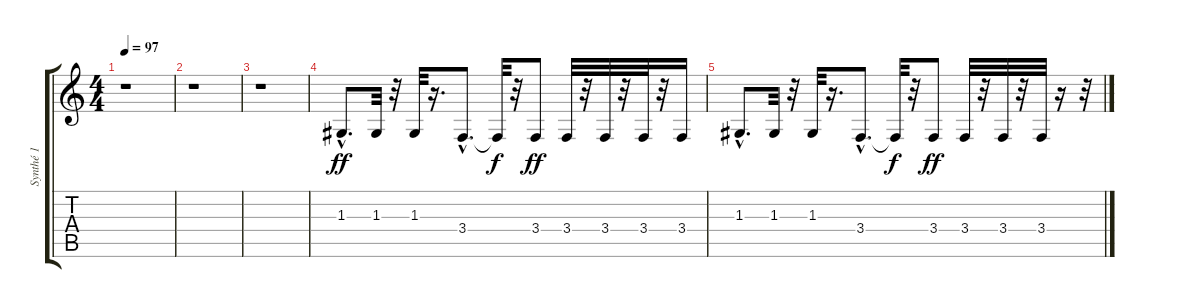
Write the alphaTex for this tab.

\track ("Synthé 1" "Synthé 1") {instrument lead7fifths}
\staff {score tabs}
\tuning (E4 B3 G3 D3 A2 E2) {hide}
\ts (4 4)
\tempo 97
\clef g2
\ks c
r.1{dy ff} |
r.1 |
r.1 |
1.3{hac}.8{d} 1.3.32 r.32 1.3.32 r.16{d} 3.4{hac}.8{d} 3.4{t}.32{dy f} r.32 3.4.8{dy ff} 3.4.32 r.32 3.4.32 r.32 3.4.32 r.32 3.4.16 |
1.3{hac}.8{d} 1.3.32 r.32 1.3.32 r.16{d} 3.4{hac}.8{d} 3.4{t}.32{dy f} r.32 3.4.8{dy ff} 3.4.32 r.32 3.4.32 r.32 3.4.32 r.16 r.32
